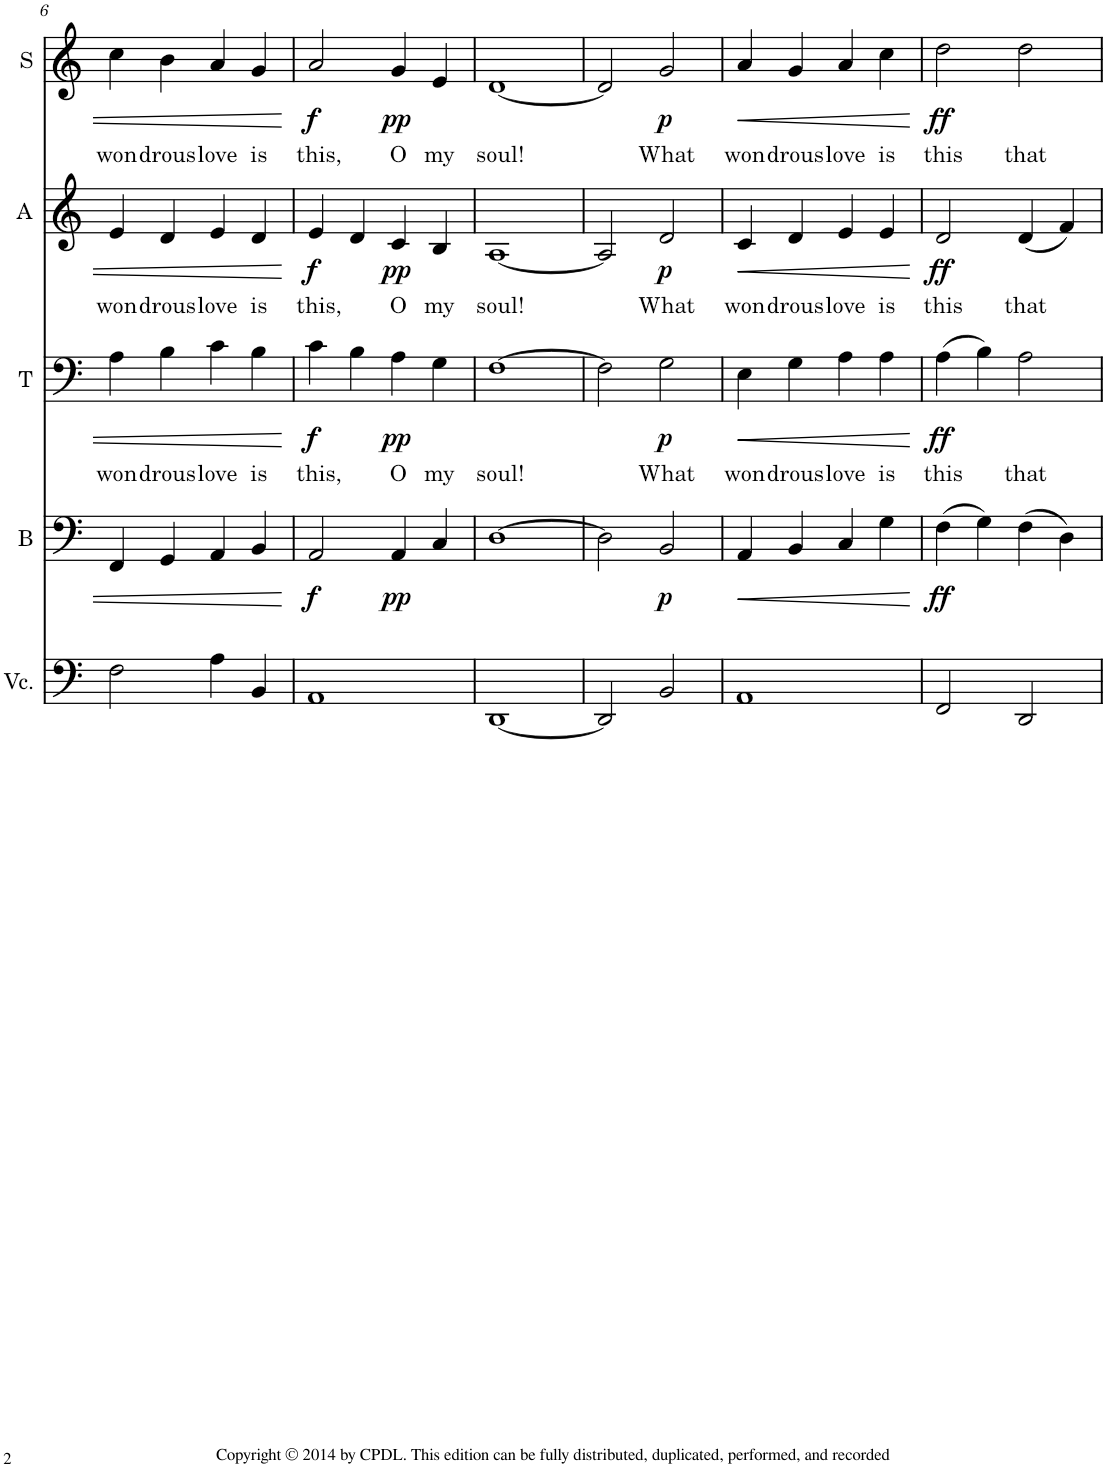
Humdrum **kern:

**kern	**kern	**dynam	**kern	**text	**dynam	**kern	**text	**dynam	**kern	**text	**dynam
*part5	*part4	*part4	*part3	*part3	*part3	*part2	*part2	*part2	*part1	*part1	*part1
*staff5	*staff4	*staff4	*staff3	*staff3	*staff3	*staff2	*staff2	*staff2	*staff1	*staff1	*staff1
*I"Violoncello	*I"Bass	*	*I"Tenor	*	*	*I"Alto	*	*	*I"Soprano	*	*
*I'Vc.	*I'B	*	*I'T	*	*	*I'A	*	*	*I'S	*	*
!!LO:PB:g=z
*clefF4	*clefF4	*	*clefF4	*	*	*clefG2	*	*	*clefG2	*	*
*k[]	*k[]	*	*k[]	*	*	*k[]	*	*	*k[]	*	*
*M2/2	*M2/2	*	*M2/2	*	*	*M2/2	*	*	*M2/2	*	*
=6	=6	=6	=6	=6	=6	=6	=6	=6	=6	=6	=6
!	!	!	!	!LO:LY:b	!	!	!LO:LY:b	!	!	!LO:LY:b	!
2F\	4FF/	.	4A\	won-	.	4e/	won-	.	4cc\	won-	.
!	!	!	!	!LO:LY:b	!	!	!LO:LY:b	!	!	!LO:LY:b	!
.	4GG/	.	4B\	-drous	.	4d/	-drous	.	4b\	-drous	.
!	!	!	!	!LO:LY:b	!	!	!LO:LY:b	!	!	!LO:LY:b	!
4A\	4AA/	.	4c\	love	.	4e/	love	.	4a/	love	.
!	!	!	!	!LO:LY:b	!	!	!LO:LY:b	!	!	!LO:LY:b	!
4BB/	4BB/	.	4B\	is	.	4d/	is	.	4g/	is	.
=7	=7	=7	=7	=7	=7	=7	=7	=7	=7	=7	=7
!	!	!LO:DY:b	!	!LO:LY:b	!LO:DY:b	!	!LO:LY:b	!LO:DY:b	!	!LO:LY:b	!LO:DY:b
1AA	2AA/	f	4c\	this,	f	4e/	this,	f	2a/	this,	f
.	.	.	4B\	.	.	4d/	.	.	.	.	.
!	!	!LO:DY:b	!	!LO:LY:b	!LO:DY:b	!	!LO:LY:b	!LO:DY:b	!	!LO:LY:b	!LO:DY:b
.	4AA/	pp	4A\	O	pp	4c/	O	pp	4g/	O	pp
!	!	!	!	!LO:LY:b	!	!	!LO:LY:b	!	!	!LO:LY:b	!
.	4C/	.	4G\	my	.	4B/	my	.	4e/	my	.
=8	=8	=8	=8	=8	=8	=8	=8	=8	=8	=8	=8
!	!	!	!	!LO:LY:b	!	!	!LO:LY:b	!	!	!LO:LY:b	!
[1DD	[1D	.	[1F	soul!	.	[1A	soul!	.	[1d	soul!	.
=9	=9	=9	=9	=9	=9	=9	=9	=9	=9	=9	=9
2DD/]	2D\]	.	2F\]	.	.	2A/]	.	.	2d/]	.	.
!	!	!LO:DY:b	!	!LO:LY:b	!LO:DY:b	!	!LO:LY:b	!LO:DY:b	!	!LO:LY:b	!LO:DY:b
2BB/	2BB/	p	2G\	What	p	2d/	What	p	2g/	What	p
=10	=10	=10	=10	=10	=10	=10	=10	=10	=10	=10	=10
!	!	!LO:HP:b	!	!LO:LY:b	!LO:HP:b	!	!LO:LY:b	!LO:HP:b	!	!LO:LY:b	!LO:HP:b
1AA	4AA/	<	4E\	won-	<	4c/	won-	<	4a/	won-	<
!	!	!	!	!LO:LY:b	!	!	!LO:LY:b	!	!	!LO:LY:b	!
.	4BB/	.	4G\	-drous	.	4d/	-drous	.	4g/	-drous	.
!	!	!	!	!LO:LY:b	!	!	!LO:LY:b	!	!	!LO:LY:b	!
.	4C/	.	4A\	love	.	4e/	love	.	4a/	love	.
!	!	!	!	!LO:LY:b	!	!	!LO:LY:b	!	!	!LO:LY:b	!
.	4G\	.	4A\	is	.	4e/	is	.	4cc\	is	.
.	.	[	.	.	[	.	.	[	.	.	[
=11	=11	=11	=11	=11	=11	=11	=11	=11	=11	=11	=11
!	!	!LO:DY:b	!	!LO:LY:b	!LO:DY:b	!	!LO:LY:b	!LO:DY:b	!	!LO:LY:b	!LO:DY:b
2FF/	(4F\	ff	(4A\	this	ff	2d/	this	ff	2dd\	this	ff
.	4G\)	.	4B\)	.	.	.	.	.	.	.	.
!	!	!	!	!LO:LY:b	!	!	!LO:LY:b	!	!	!LO:LY:b	!
2DD/	(4F\	.	2A\	that	.	(4d/	that	.	2dd\	that	.
.	4D\)	.	.	.	.	4f/)	.	.	.	.	.
=	=	=	=	=	=	=	=	=	=	=	=
*-	*-	*-	*-	*-	*-	*-	*-	*-	*-	*-	*-
